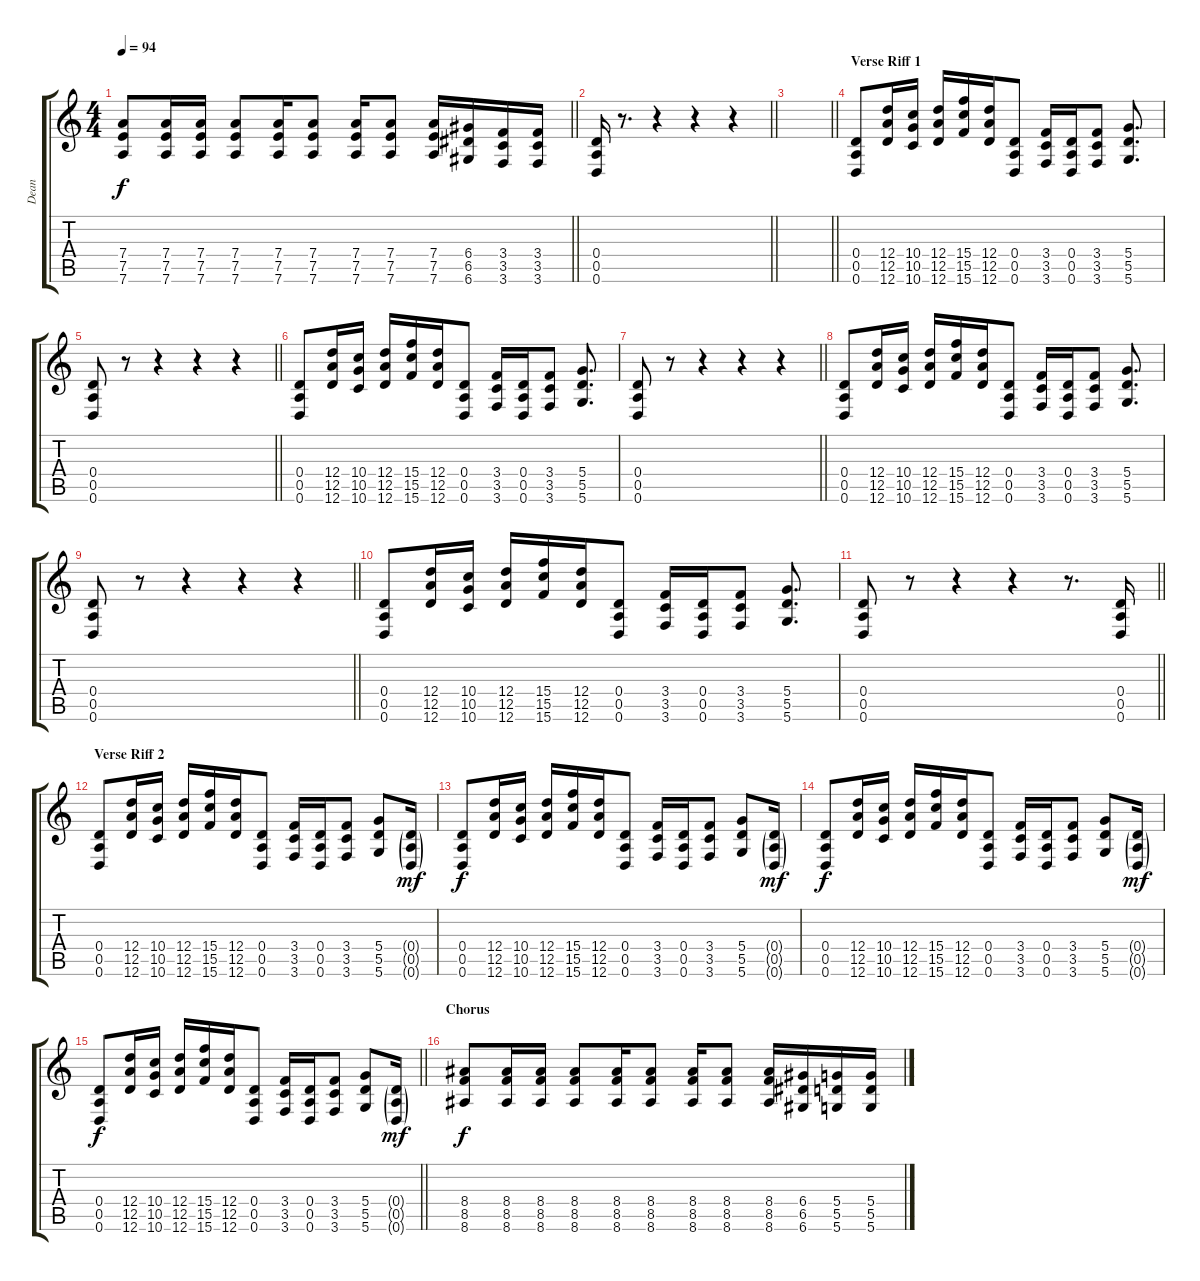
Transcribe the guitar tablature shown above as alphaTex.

\track ("Dean" "Dean") {instrument distortionguitar}
\staff {score tabs}
\tuning (E4 B3 G3 D3 A2 D2) {hide}
\ts (4 4)
\tempo 94
\clef g2
\barLineRight lightlight
\ks c
(7.4 7.5 7.6).8{dy f} (7.4 7.5 7.6).16 (7.4 7.5 7.6).16 (7.4 7.5 7.6).8 (7.4 7.5 7.6).16 (7.4 7.5 7.6).8 (7.4 7.5 7.6).16 (7.4 7.5 7.6).8 (7.4 7.5 7.6).16 (6.4 6.5 6.6).16 (3.4 3.5 3.6).16 (3.4 3.5 3.6).16 |
\section ("" "")
\barLineRight lightlight
(0.4 0.5 0.6).16 r.8{d} r.4 r.4 r.4 |
\barLineRight lightlight
|
\section ("" "Verse Riff 1")
(0.4 0.5 0.6).8 (12.4 12.5 12.6).16 (10.4 10.5 10.6).16 (12.4 12.5 12.6).16 (15.4 15.5 15.6).16 (12.4 12.5 12.6).16 (0.4 0.5 0.6).8 (3.4 3.5 3.6).16 (0.4 0.5 0.6).16 (3.4 3.5 3.6).8 (5.4 5.5 5.6).8{d} |
\barLineRight lightlight
(0.4 0.5 0.6).8 r.8 r.4 r.4 r.4 |
(0.4 0.5 0.6).8 (12.4 12.5 12.6).16 (10.4 10.5 10.6).16 (12.4 12.5 12.6).16 (15.4 15.5 15.6).16 (12.4 12.5 12.6).16 (0.4 0.5 0.6).8 (3.4 3.5 3.6).16 (0.4 0.5 0.6).16 (3.4 3.5 3.6).8 (5.4 5.5 5.6).8{d} |
\barLineRight lightlight
(0.4 0.5 0.6).8 r.8 r.4 r.4 r.4 |
(0.4 0.5 0.6).8 (12.4 12.5 12.6).16 (10.4 10.5 10.6).16 (12.4 12.5 12.6).16 (15.4 15.5 15.6).16 (12.4 12.5 12.6).16 (0.4 0.5 0.6).8 (3.4 3.5 3.6).16 (0.4 0.5 0.6).16 (3.4 3.5 3.6).8 (5.4 5.5 5.6).8{d} |
\barLineRight lightlight
(0.4 0.5 0.6).8 r.8 r.4 r.4 r.4 |
(0.4 0.5 0.6).8 (12.4 12.5 12.6).16 (10.4 10.5 10.6).16 (12.4 12.5 12.6).16 (15.4 15.5 15.6).16 (12.4 12.5 12.6).16 (0.4 0.5 0.6).8 (3.4 3.5 3.6).16 (0.4 0.5 0.6).16 (3.4 3.5 3.6).8 (5.4 5.5 5.6).8{d} |
\barLineRight lightlight
(0.4 0.5 0.6).8 r.8 r.4 r.4 r.8{d} (0.4 0.5 0.6).16 |
\section ("" "Verse Riff 2")
(0.4 0.5 0.6).8 (12.4 12.5 12.6).16 (10.4 10.5 10.6).16 (12.4 12.5 12.6).16 (15.4 15.5 15.6).16 (12.4 12.5 12.6).16 (0.4 0.5 0.6).8 (3.4 3.5 3.6).16 (0.4 0.5 0.6).16 (3.4 3.5 3.6).8 (5.4 5.5 5.6).8 (0.4{g} 0.5{g} 0.6{g}).16{dy mf} |
(0.4 0.5 0.6).8{dy f} (12.4 12.5 12.6).16 (10.4 10.5 10.6).16 (12.4 12.5 12.6).16 (15.4 15.5 15.6).16 (12.4 12.5 12.6).16 (0.4 0.5 0.6).8 (3.4 3.5 3.6).16 (0.4 0.5 0.6).16 (3.4 3.5 3.6).8 (5.4 5.5 5.6).8 (0.4{g} 0.5{g} 0.6{g}).16{dy mf} |
(0.4 0.5 0.6).8{dy f} (12.4 12.5 12.6).16 (10.4 10.5 10.6).16 (12.4 12.5 12.6).16 (15.4 15.5 15.6).16 (12.4 12.5 12.6).16 (0.4 0.5 0.6).8 (3.4 3.5 3.6).16 (0.4 0.5 0.6).16 (3.4 3.5 3.6).8 (5.4 5.5 5.6).8 (0.4{g} 0.5{g} 0.6{g}).16{dy mf} |
\barLineRight lightlight
(0.4 0.5 0.6).8{dy f} (12.4 12.5 12.6).16 (10.4 10.5 10.6).16 (12.4 12.5 12.6).16 (15.4 15.5 15.6).16 (12.4 12.5 12.6).16 (0.4 0.5 0.6).8 (3.4 3.5 3.6).16 (0.4 0.5 0.6).16 (3.4 3.5 3.6).8 (5.4 5.5 5.6).8 (0.4{g} 0.5{g} 0.6{g}).16{dy mf} |
\section ("" "Chorus")
(8.4 8.5 8.6).8{dy f} (8.4 8.5 8.6).16 (8.4 8.5 8.6).16 (8.4 8.5 8.6).8 (8.4 8.5 8.6).16 (8.4 8.5 8.6).8 (8.4 8.5 8.6).16 (8.4 8.5 8.6).8 (8.4 8.5 8.6).16 (6.4 6.5 6.6).16 (5.4 5.5 5.6).16 (5.4 5.5 5.6).16
